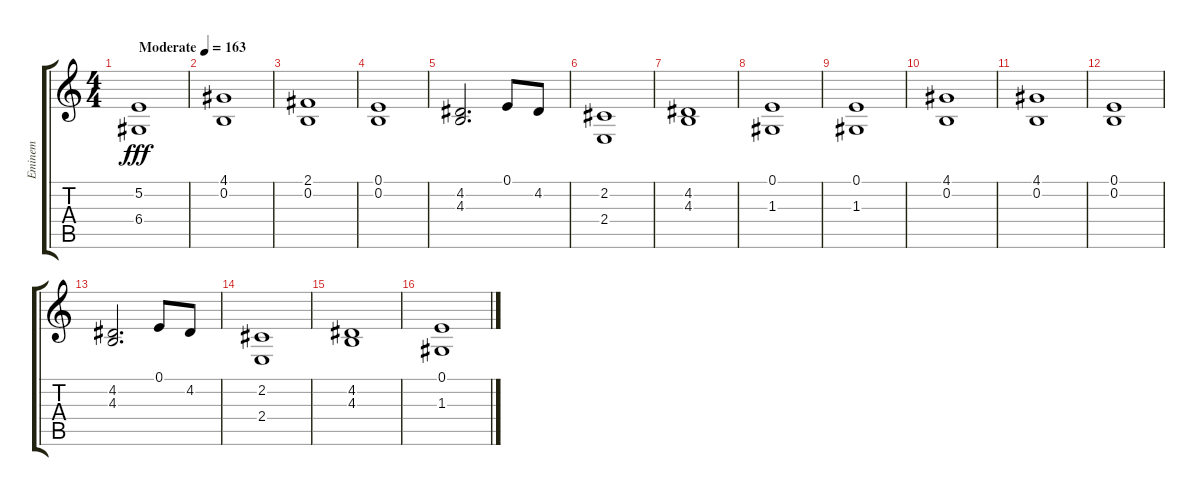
\track ("Eminem" "Eminem") {instrument acousticgrandpiano}
\staff {score tabs}
\tuning (E4 B3 G3 D3 A2 E2) {hide}
\ts (4 4)
\tempo (163 "Moderate")
\clef g2
\ks c
(5.2 6.4).1{dy fff instrument acousticgrandpiano} |
(4.1 0.2).1 |
(2.1 0.2).1 |
(0.1 0.2).1 |
(4.2 4.3).2{d} 0.1.8 4.2.8 |
(2.2 2.4).1 |
(4.2 4.3).1 |
(0.1 1.3).1 |
(0.1 1.3).1 |
(4.1 0.2).1 |
(4.1 0.2).1 |
(0.1 0.2).1 |
(4.2 4.3).2{d} 0.1.8 4.2.8 |
(2.2 2.4).1 |
(4.2 4.3).1 |
(0.1 1.3).1
